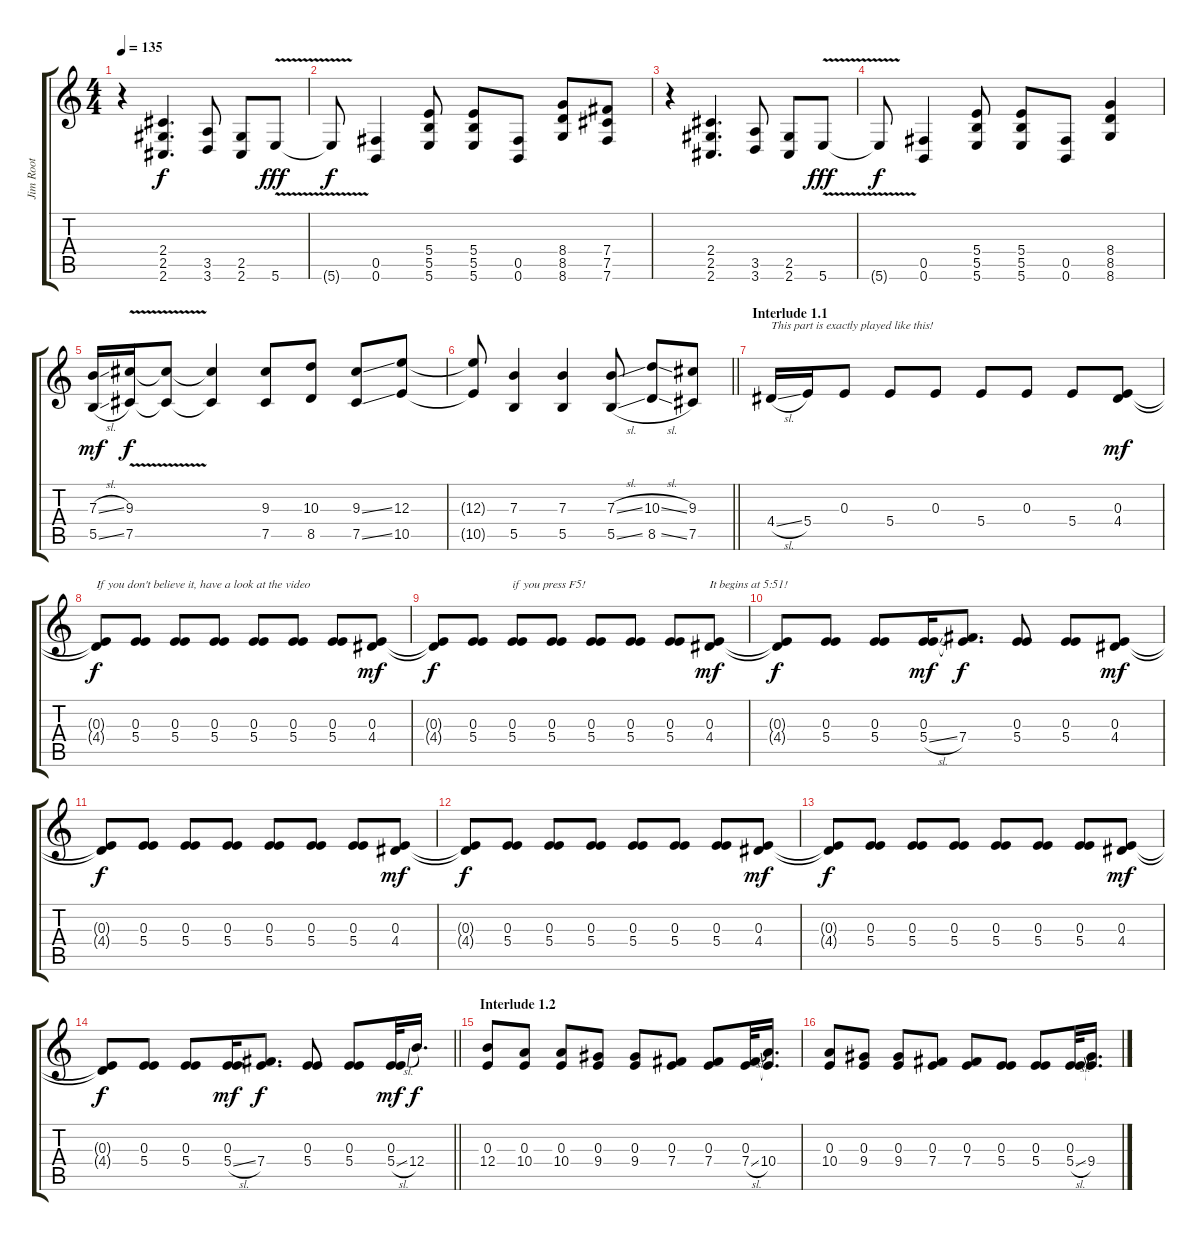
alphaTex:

\track ("Jim Root" "Jim Root") {instrument distortionguitar}
\staff {score tabs}
\tuning (Db4 Ab3 E3 B2 Gb2 B1) {hide}
\ts (4 4)
\tempo 135
\clef g2
\ks c
r.4{dy f} (2.4 2.5 2.6).4{d} (3.5 3.6).8 (2.5 2.6).8 5.6{v}.8{dy fff} |
5.6{t}.8{dy f} (0.5 0.6).4 (5.4 5.5 5.6).8 (5.4 5.5 5.6).8 (0.5 0.6).8 (8.4 8.5 8.6).8 (7.4 7.5 7.6).8 |
r.4 (2.4 2.5 2.6).4{d} (3.5 3.6).8 (2.5 2.6).8 5.6{v}.8{dy fff} |
5.6{t}.8{dy f} (0.5 0.6).4 (5.4 5.5 5.6).8 (5.4 5.5 5.6).8 (0.5 0.6).8 (8.4 8.5 8.6).4 |
(7.3{sl} 5.5{sl}).16{dy mf} (9.3{v} 7.5{v}).16{dy f} (9.3{t} 7.5{t}).8 (9.3{t} 7.5{t}).4 (9.3 7.5).8 (10.3 8.5).8 (9.3{ss} 7.5{ss}).8 (12.3 10.5).8 |
\barLineRight lightlight
(12.3{t} 10.5{t}).8 (7.3 5.5).4 (7.3 5.5).4 (7.3{sl} 5.5{sl}).8 (10.3{sl} 8.5{sl}).8 (9.3 7.5).8 |
\section ("" "Interlude 1.1")
4.4{sl}.16{txt "This part is exactly played like this!" volume 15 instrument overdrivenguitar} 5.4.16 0.3.8 5.4.8 0.3.8 5.4.8 0.3.8 5.4.8 (0.3 4.4).8{dy mf} |
(0.3{t} 4.4{t}).8{txt "If you don't believe it, have a look at the video" dy f} (0.3 5.4).8 (0.3 5.4).8 (0.3 5.4).8 (0.3 5.4).8 (0.3 5.4).8 (0.3 5.4).8 (0.3 4.4).8{dy mf} |
(0.3{t} 4.4{t}).8{dy f} (0.3 5.4).8 (0.3 5.4).8{txt "if you press F5!"} (0.3 5.4).8 (0.3 5.4).8 (0.3 5.4).8 (0.3 5.4).8 (0.3 4.4).8{txt "It begins at 5:51!" dy mf} |
(0.3{t} 4.4{t}).8{dy f} (0.3 5.4).8 (0.3 5.4).8 (0.3 5.4{sl}).16{dy mf} (0.3{t} 7.4).8{d dy f} (0.3 5.4).8 (0.3 5.4).8 (0.3 4.4).8{dy mf} |
(0.3{t} 4.4{t}).8{dy f} (0.3 5.4).8 (0.3 5.4).8 (0.3 5.4).8 (0.3 5.4).8 (0.3 5.4).8 (0.3 5.4).8 (0.3 4.4).8{dy mf} |
(0.3{t} 4.4{t}).8{dy f} (0.3 5.4).8 (0.3 5.4).8 (0.3 5.4).8 (0.3 5.4).8 (0.3 5.4).8 (0.3 5.4).8 (0.3 4.4).8{dy mf} |
(0.3{t} 4.4{t}).8{dy f} (0.3 5.4).8 (0.3 5.4).8 (0.3 5.4).8 (0.3 5.4).8 (0.3 5.4).8 (0.3 5.4).8 (0.3 4.4).8{dy mf} |
\barLineRight lightlight
(0.3{t} 4.4{t}).8{dy f} (0.3 5.4).8 (0.3 5.4).8 (0.3 5.4{sl}).16{dy mf} (0.3{t} 7.4).8{d dy f} (0.3 5.4).8 (0.3 5.4).8 (0.3 5.4{sl}).32{dy mf} 12.4.16{d dy f} |
\section ("" "Interlude 1.2")
(0.3 12.4).8 (0.3 10.4).8 (0.3 10.4).8 (0.3 9.4).8 (0.3 9.4).8 (0.3 7.4).8 (0.3 7.4).8 (0.3 7.4{sl}).32 (0.3{t} 10.4).16{d} |
(0.3 10.4).8 (0.3 9.4).8 (0.3 9.4).8 (0.3 7.4).8 (0.3 7.4).8 (0.3 5.4).8 (0.3 5.4).8 (0.3 5.4{sl}).32 (0.3{t} 9.4).16{d}
